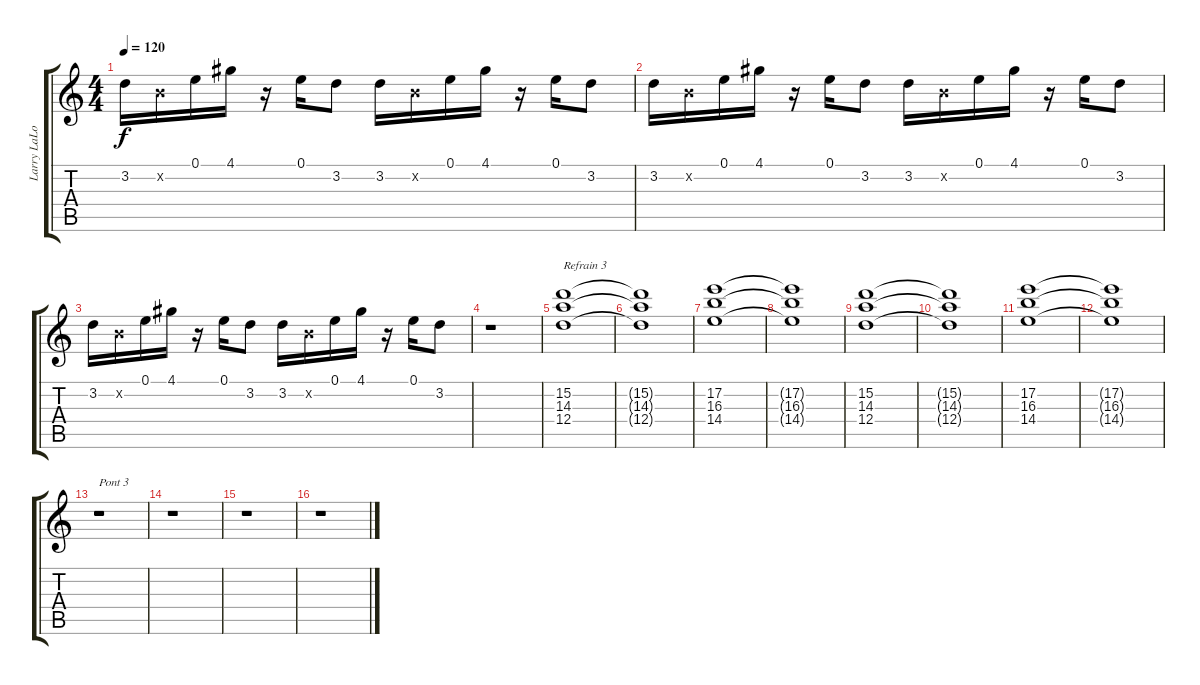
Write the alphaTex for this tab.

\track ("Larry LaLonde" "Larry LaLo") {instrument distortionguitar}
\staff {score tabs}
\tuning (E4 B3 G3 D3 A2 D2) {hide}
\ts (4 4)
\tempo 120
\clef g2
\ks c
3.2.16{dy f} 0.2{x}.16 0.1.16 4.1.16 r.16 0.1.16 3.2.8 3.2.16 0.2{x}.16 0.1.16 4.1.16 r.16 0.1.16 3.2.8 |
3.2.16 0.2{x}.16 0.1.16 4.1.16 r.16 0.1.16 3.2.8 3.2.16 0.2{x}.16 0.1.16 4.1.16 r.16 0.1.16 3.2.8 |
3.2.16 0.2{x}.16 0.1.16 4.1.16 r.16 0.1.16 3.2.8 3.2.16 0.2{x}.16 0.1.16 4.1.16 r.16 0.1.16 3.2.8 |
r.1 |
(15.2 14.3 12.4).1{txt "Refrain 3"} |
(15.2{t} 14.3{t} 12.4{t}).1 |
(17.2 16.3 14.4).1 |
(17.2{t} 16.3{t} 14.4{t}).1 |
(15.2 14.3 12.4).1 |
(15.2{t} 14.3{t} 12.4{t}).1 |
(17.2 16.3 14.4).1 |
(17.2{t} 16.3{t} 14.4{t}).1 |
r.1{txt "Pont 3"} |
r.1 |
r.1 |
r.1
